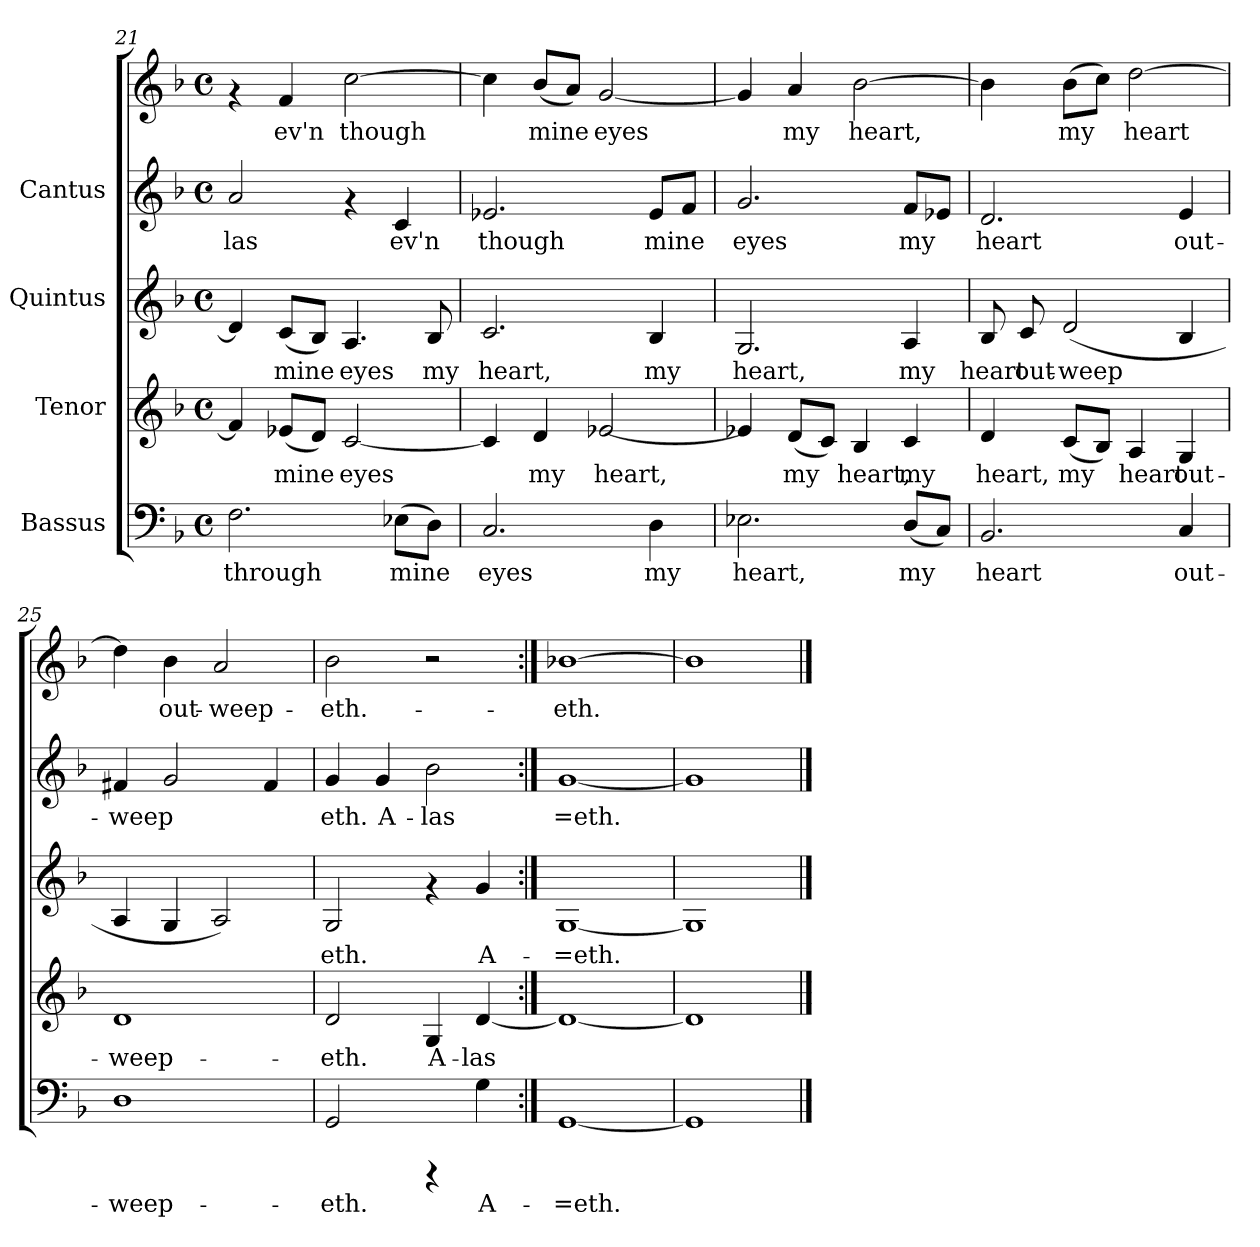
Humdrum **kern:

**kern	**text	**kern	**text	**kern	**text	**kern	**text	**kern	**text
*part4	*part4	*part3	*part3	*part2	*part2	*part1	*part1	*part1	*part1
*staff5	*staff5	*staff4	*staff4	*staff3	*staff3	*staff2	*staff2	*staff1	*staff1
*I"Bassus	*	*I"Tenor	*	*I"Quintus	*	*I"Cantus	*	*	*
*clefF4	*	*clefG2	*	*clefG2	*	*clefG2	*	*clefG2	*
*k[b-]	*	*k[b-]	*	*k[b-]	*	*k[b-]	*	*k[b-]	*
*F:	*	*F:	*	*F:	*	*F:	*	*F:	*
*M4/4	*	*M4/4	*	*M4/4	*	*M4/4	*	*M4/4	*
*met(c)	*	*met(c)	*	*met(c)	*	*met(c)	*	*met(c)	*
=21	=21	=21	=21	=21	=21	=21	=21	=21	=21
!	!LO:LY:b:cj	!	!LO:LY:b:cj	!	!LO:LY:b:cj	!	!LO:LY:b:cj	!	!
2.F\	through	4f/]	.	4d/]	.	2a/	las	4rf	.
!	!	!	!LO:LY:b:cj	!	!LO:LY:b:cj	!	!	!	!LO:LY:b:cj
.	.	(<8e-X/L	mine	(<8c/L	mine	.	.	4f/	-ev'n
!	!	!	!LO:LY:b:cj	!	!LO:LY:b:cj	!	!	!	!
.	.	8d/J)	.	8B-/J)	.	.	.	.	.
!	!	!	!LO:LY:b:cj	!	!LO:LY:b:cj	!	!	!	!LO:LY:b:cj
.	.	[<2c/	eyes	4.A/	eyes	4rf	.	[>2cc\	though
!	!LO:LY:b:cj	!	!	!	!	!	!LO:LY:b:cj	!	!
(>8E-X\L	mine	.	.	.	.	4c/	ev'n	.	.
!	!LO:LY:b:cj	!	!	!	!LO:LY:b:cj	!	!	!	!
8D\J)	.	.	.	8B-/	my	.	.	.	.
=22	=22	=22	=22	=22	=22	=22	=22	=22	=22
!	!LO:LY:b:cj	!	!LO:LY:b:cj	!	!LO:LY:b:cj	!	!LO:LY:b:cj	!	!LO:LY:b:cj
2.C/	eyes	4c/]	.	2.c/	heart,	2.e-X/	though	4cc\]	.
!	!	!	!LO:LY:b:cj	!	!	!	!	!	!LO:LY:b:cj
.	.	4d/	my	.	.	.	.	(<8b-/L	mine
!	!	!	!	!	!	!	!	!	!LO:LY:b:cj
.	.	.	.	.	.	.	.	8a/J)	.
!	!	!	!LO:LY:b:cj	!	!	!	!	!	!LO:LY:b:cj
.	.	[<2e-X/	heart,	.	.	.	.	[<2g/	eyes
!	!LO:LY:b:cj	!	!	!	!LO:LY:b:cj	!	!LO:LY:b:cj	!	!
4D\	my	.	.	4B-/	my	8e-/L	mine	.	.
!	!	!	!	!	!	!	!LO:LY:b:cj	!	!
.	.	.	.	.	.	8f/J	.	.	.
!!LO:PB:g=z
=23	=23	=23	=23	=23	=23	=23	=23	=23	=23
!	!LO:LY:b:cj	!	!LO:LY:b:cj	!	!LO:LY:b:cj	!	!LO:LY:b:cj	!	!LO:LY:b:cj
2.E-X\	heart,	4e-X/]	.	2.G/	heart,	2.g/	eyes	4g/]	.
!	!	!	!LO:LY:b:cj	!	!	!	!	!	!LO:LY:b:cj
.	.	(<8d/L	my	.	.	.	.	4a/	my
!	!	!	!LO:LY:b:cj	!	!	!	!	!	!
.	.	8c/J)	.	.	.	.	.	.	.
!	!	!	!LO:LY:b:cj	!	!	!	!	!	!LO:LY:b:cj
.	.	4B-/	heart,	.	.	.	.	[>2b-\	heart,
!	!LO:LY:b:cj	!	!LO:LY:b:cj	!	!LO:LY:b:cj	!	!LO:LY:b:cj	!	!
(<8D/L	my	4c/	my	4A/	my	8f/L	my	.	.
!	!LO:LY:b:cj	!	!	!	!	!	!LO:LY:b:cj	!	!
8C/J)	.	.	.	.	.	8e-X/J	.	.	.
=24	=24	=24	=24	=24	=24	=24	=24	=24	=24
!	!LO:LY:b:cj	!	!LO:LY:b:cj	!	!LO:LY:b:cj	!	!LO:LY:b:cj	!	!LO:LY:b:cj
2.BB-/	heart	4d/	heart,	8B-/	heart	2.d/	heart	4b-\]	.
!	!	!	!	!	!LO:LY:b:cj	!	!	!	!
.	.	.	.	8c/	out-	.	.	.	.
!	!	!	!LO:LY:b:cj	!	!LO:LY:b:cj	!	!	!	!LO:LY:b:cj
.	.	(<8c/L	my	(<2d/	-weep-	.	.	(>8b-\L	my
!	!	!	!LO:LY:b:cj	!	!	!	!	!	!LO:LY:b:cj
.	.	8B-/J)	.	.	.	.	.	8cc\J)	.
!	!	!	!LO:LY:b:cj	!	!	!	!	!	!LO:LY:b:cj
.	.	4A/	heart	.	.	.	.	[>2dd\	heart
!	!LO:LY:b:cj	!	!LO:LY:b:cj	!	!LO:LY:b:cj	!	!LO:LY:b:cj	!	!
4C/	out-	4G/	out-	4B-/	--	4e/	out-	.	.
=25	=25	=25	=25	=25	=25	=25	=25	=25	=25
!	!LO:LY:b:cj	!	!LO:LY:b:cj	!	!	!	!LO:LY:b:cj	!	!LO:LY:b:cj
1D	-weep-	1d	-weep-	4A/	.	4f#X/	-weep-	4dd\]	-
!	!	!	!	!	!	!	!LO:LY:b:cj	!	!LO:LY:b:cj
.	.	.	.	4G/	.	2g/	--	4b-\	out-
!	!	!	!	!	!	!	!	!	!LO:LY:b:cj
.	.	.	.	2A/)	.	.	.	2a/	-weep-
!	!	!	!	!	!	!	!LO:LY:b:cj	!	!
.	.	.	.	.	.	4f#/	--	.	.
=26	=26	=26	=26	=26	=26	=26	=26	=26	=26
!	!LO:LY:b:cj	!	!LO:LY:b:cj	!	!LO:LY:b:cj	!	!LO:LY:b:cj	!	!LO:LY:b:cj
2GG/	-eth.	2d/	-eth.	2G/	-eth.	4g/	-eth.	2b-\	-eth.-
!	!	!	!	!	!	!	!LO:LY:b:cj	!	!
.	.	.	.	.	.	4g/	A-	.	.
!	!	!	!LO:LY:b:cj	!	!	!	!LO:LY:b:cj	!	!
4rCCC	.	4G/	A-	4rf	.	2b-\	-las	2r	.
!	!LO:LY:b:cj	!	!LO:LY:b:cj	!	!LO:LY:b:cj	!	!	!	!
4G\	A-	[<4d/	-las	4g/	A-	.	.	.	.
=27:|!	=27:|!	=27:|!	=27:|!	=27:|!	=27:|!	=27:|!	=27:|!	=27:|!	=27:|!
!	!LO:LY:b:cj	!	!	!	!LO:LY:b:cj	!	!LO:LY:b:cj	!	!LO:LY:b:cj
[<1GG	-=eth.	1d_<	.	[<1G	-=eth.	[<1g	=eth.	[>1b-X	eth.
!!LO:LB:g=z
=28	=28	=28	=28	=28	=28	=28	=28	=28	=28
1GG]	.	1d]	.	1G]	.	1g]	.	1b-]	.
==	==	==	==	==	==	==	==	==	==
*-	*-	*-	*-	*-	*-	*-	*-	*-	*-
